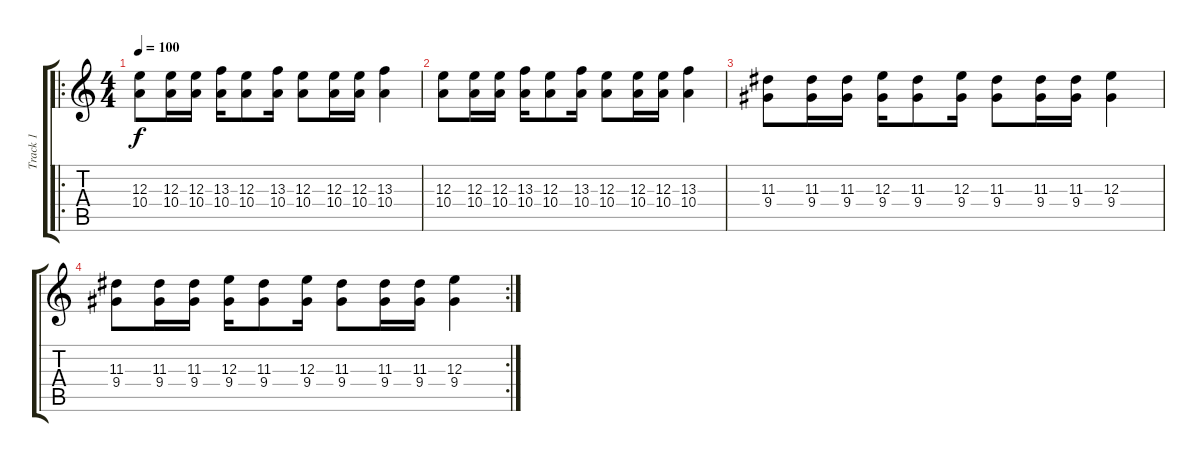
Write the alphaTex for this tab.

\track ("Track 1" "Track 1") {instrument distortionguitar}
\staff {score tabs}
\tuning (Db4 Ab3 E3 B2 Gb2 B1) {hide}
\ro
\ts (4 4)
\tempo 100
\clef g2
\ks c
(12.3 10.4).8{dy f} (12.3 10.4).16 (12.3 10.4).16 (13.3 10.4).16 (12.3 10.4).8 (13.3 10.4).16 (12.3 10.4).8 (12.3 10.4).16 (12.3 10.4).16 (13.3 10.4).4 |
(12.3 10.4).8 (12.3 10.4).16 (12.3 10.4).16 (13.3 10.4).16 (12.3 10.4).8 (13.3 10.4).16 (12.3 10.4).8 (12.3 10.4).16 (12.3 10.4).16 (13.3 10.4).4 |
(11.3 9.4).8 (11.3 9.4).16 (11.3 9.4).16 (12.3 9.4).16 (11.3 9.4).8 (12.3 9.4).16 (11.3 9.4).8 (11.3 9.4).16 (11.3 9.4).16 (12.3 9.4).4 |
\rc 2
(11.3 9.4).8 (11.3 9.4).16 (11.3 9.4).16 (12.3 9.4).16 (11.3 9.4).8 (12.3 9.4).16 (11.3 9.4).8 (11.3 9.4).16 (11.3 9.4).16 (12.3 9.4).4
